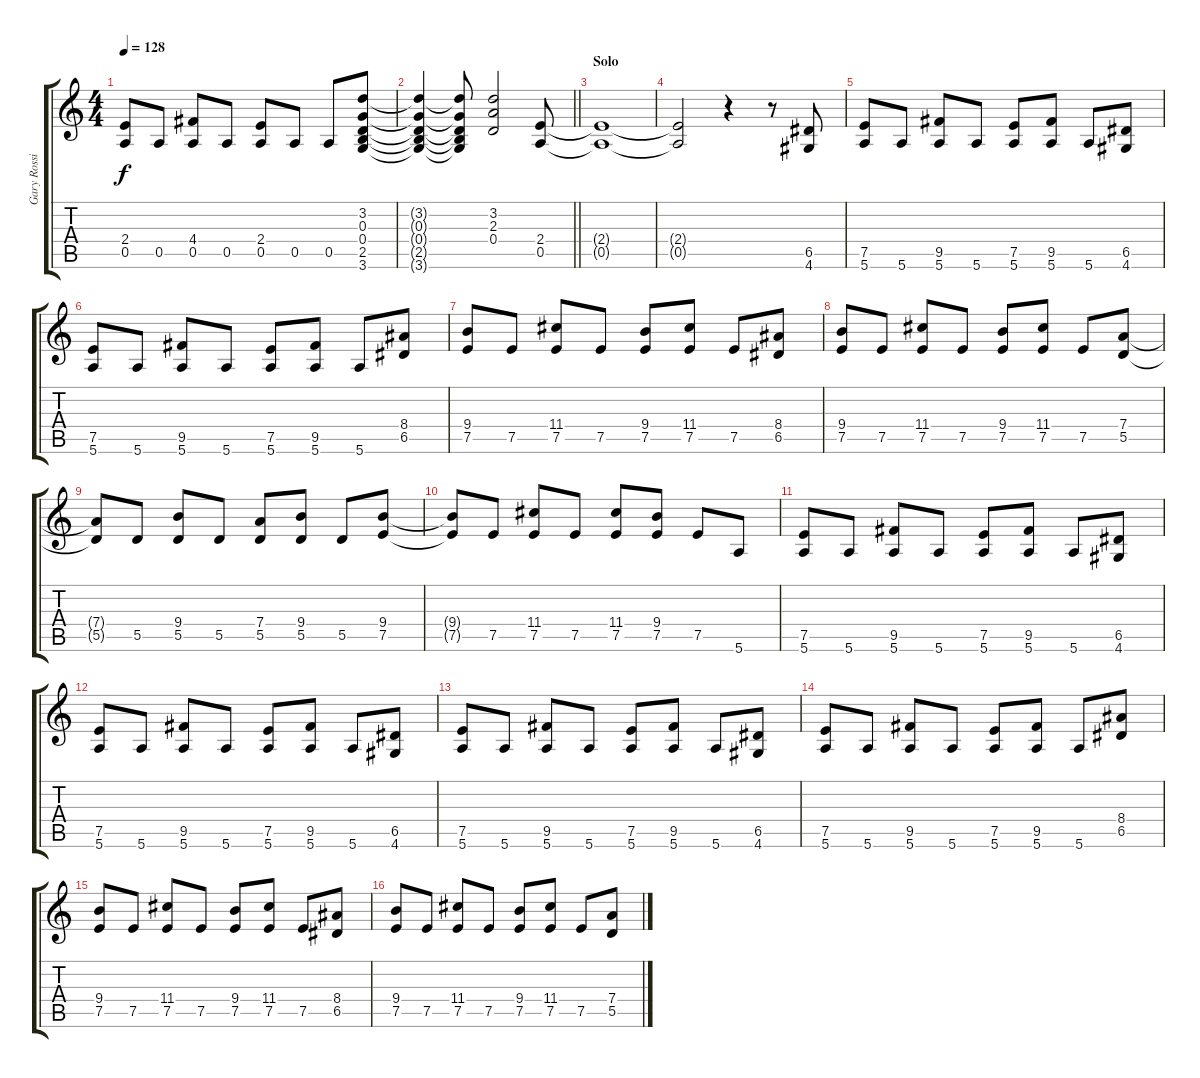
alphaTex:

\track ("Gary Rossington (Rhythm Guitar)" "Gary Rossi") {instrument overdrivenguitar}
\staff {score tabs}
\tuning (E4 B3 G3 D3 A2 E2) {hide}
\ts (4 4)
\tempo 128
\clef g2
\ks c
(2.4 0.5).8{dy f} 0.5.8 (4.4 0.5).8 0.5.8 (2.4 0.5).8 0.5.8 0.5.8 (3.2 0.3 0.4 2.5 3.6).8 |
\barLineRight lightlight
(3.2{t} 0.3{t} 0.4{t} 2.5{t} 3.6{t}).4 (3.2{t} 0.3{t} 0.4{t} 2.5{t} 3.6{t}).8 (3.2 2.3 0.4).2 (2.4 0.5).8 |
\section ("" "Solo")
(2.4{t} 0.5{t}).1 |
(2.4{t} 0.5{t}).2 r.4 r.8 (6.5 4.6).8 |
(7.5 5.6).8 5.6.8 (9.5 5.6).8 5.6.8 (7.5 5.6).8 (9.5 5.6).8 5.6.8 (6.5 4.6).8 |
(7.5 5.6).8 5.6.8 (9.5 5.6).8 5.6.8 (7.5 5.6).8 (9.5 5.6).8 5.6.8 (8.4 6.5).8 |
(9.4 7.5).8 7.5.8 (11.4 7.5).8 7.5.8 (9.4 7.5).8 (11.4 7.5).8 7.5.8 (8.4 6.5).8 |
(9.4 7.5).8 7.5.8 (11.4 7.5).8 7.5.8 (9.4 7.5).8 (11.4 7.5).8 7.5.8 (7.4 5.5).8 |
(7.4{t} 5.5{t}).8 5.5.8 (9.4 5.5).8 5.5.8 (7.4 5.5).8 (9.4 5.5).8 5.5.8 (9.4 7.5).8 |
(9.4{t} 7.5{t}).8 7.5.8 (11.4 7.5).8 7.5.8 (11.4 7.5).8 (9.4 7.5).8 7.5.8 5.6.8 |
(7.5 5.6).8 5.6.8 (9.5 5.6).8 5.6.8 (7.5 5.6).8 (9.5 5.6).8 5.6.8 (6.5 4.6).8 |
(7.5 5.6).8 5.6.8 (9.5 5.6).8 5.6.8 (7.5 5.6).8 (9.5 5.6).8 5.6.8 (6.5 4.6).8 |
(7.5 5.6).8 5.6.8 (9.5 5.6).8 5.6.8 (7.5 5.6).8 (9.5 5.6).8 5.6.8 (6.5 4.6).8 |
(7.5 5.6).8 5.6.8 (9.5 5.6).8 5.6.8 (7.5 5.6).8 (9.5 5.6).8 5.6.8 (8.4 6.5).8 |
(9.4 7.5).8 7.5.8 (11.4 7.5).8 7.5.8 (9.4 7.5).8 (11.4 7.5).8 7.5.8 (8.4 6.5).8 |
(9.4 7.5).8 7.5.8 (11.4 7.5).8 7.5.8 (9.4 7.5).8 (11.4 7.5).8 7.5.8 (7.4 5.5).8
